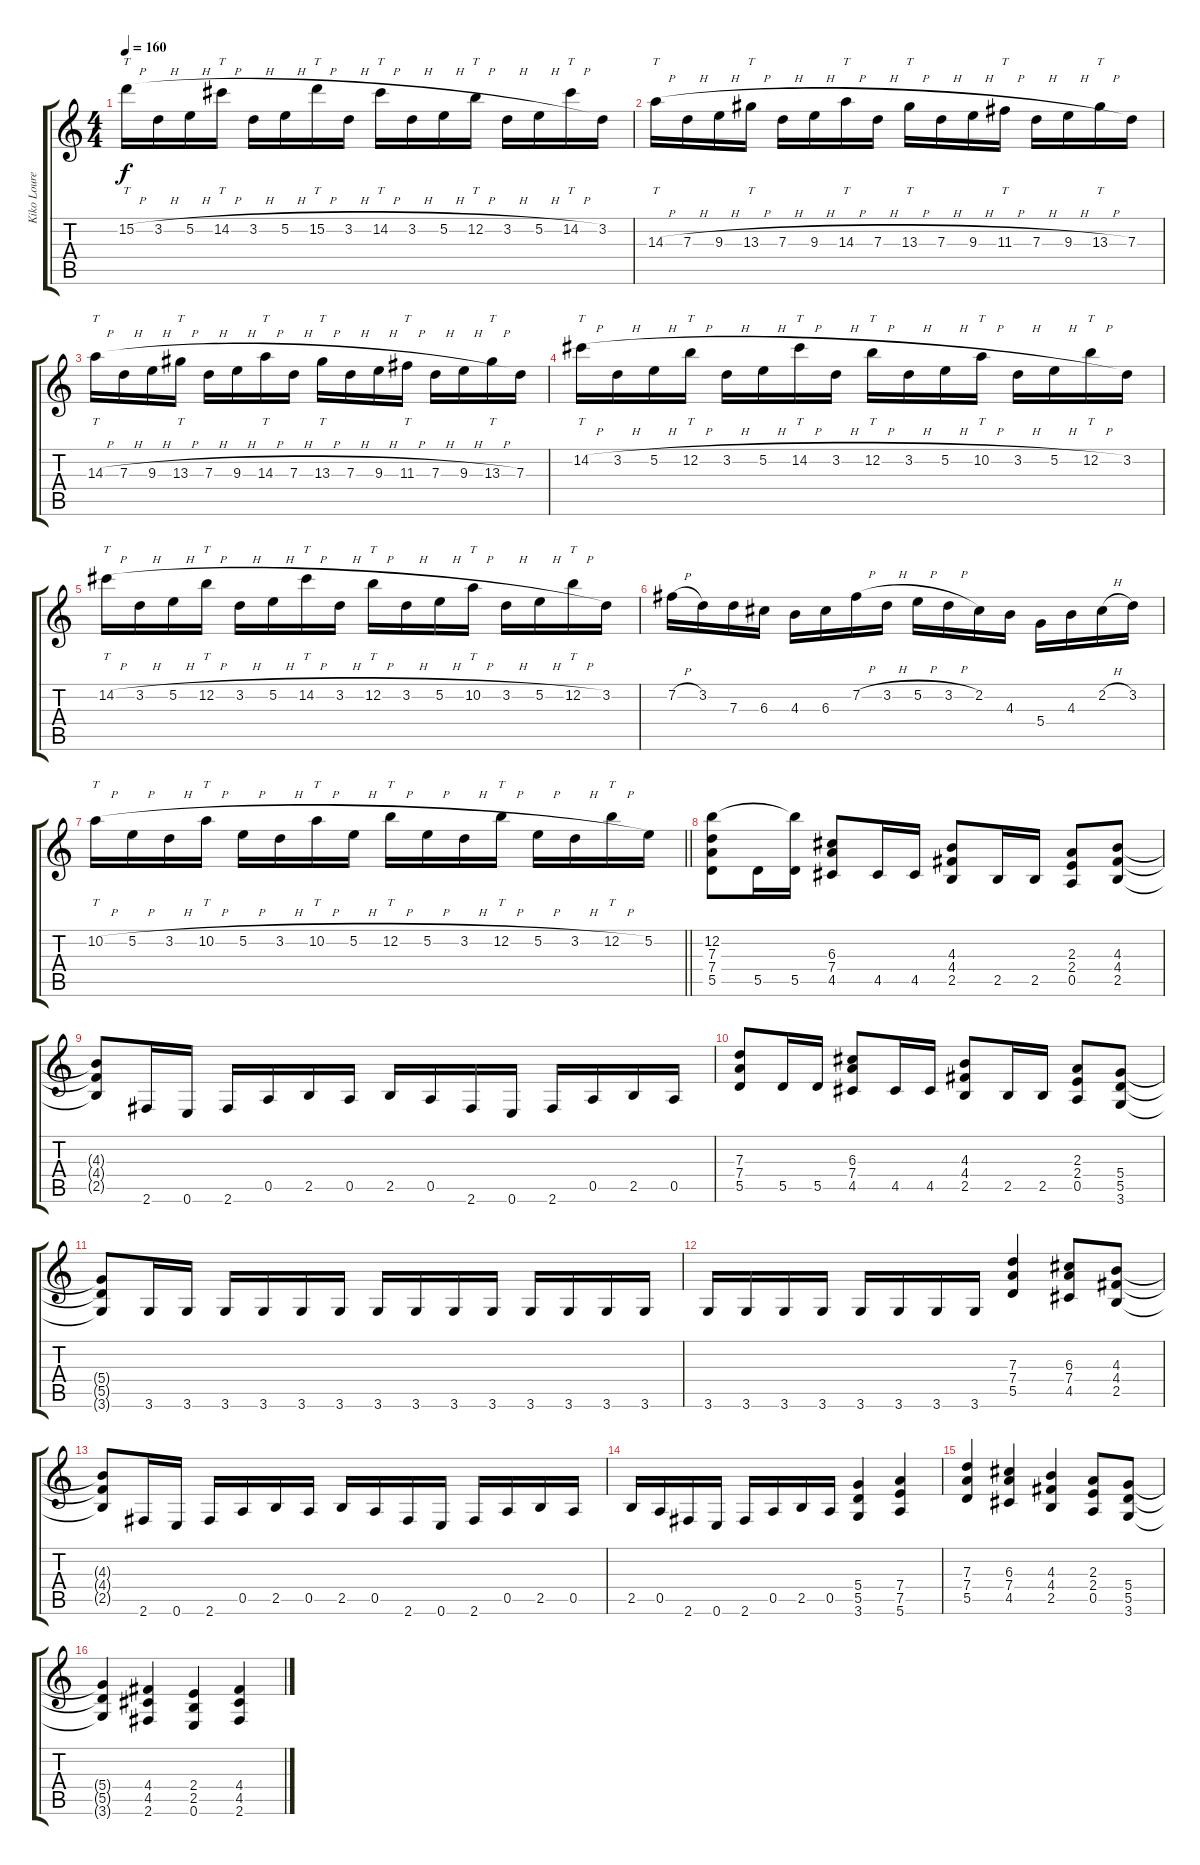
\track ("Kiko Loureiro" "Kiko Loure") {instrument distortionguitar}
\staff {score tabs}
\tuning (E4 B3 G3 D3 A2 E2) {hide}
\ts (4 4)
\tempo 160
\clef g2
\ks c
15.2{h}.16{tt dy f} 3.2{h}.16 5.2{h}.16 14.2{h}.16{tt} 3.2{h}.16 5.2{h}.16 15.2{h}.16{tt} 3.2{h}.16 14.2{h}.16{tt} 3.2{h}.16 5.2{h}.16 12.2{h}.16{tt} 3.2{h}.16 5.2{h}.16 14.2{h}.16{tt} 3.2.16 |
14.3{h}.16{tt} 7.3{h}.16 9.3{h}.16 13.3{h}.16{tt} 7.3{h}.16 9.3{h}.16 14.3{h}.16{tt} 7.3{h}.16 13.3{h}.16{tt} 7.3{h}.16 9.3{h}.16 11.3{h}.16{tt} 7.3{h}.16 9.3{h}.16 13.3{h}.16{tt} 7.3.16 |
14.3{h}.16{tt} 7.3{h}.16 9.3{h}.16 13.3{h}.16{tt} 7.3{h}.16 9.3{h}.16 14.3{h}.16{tt} 7.3{h}.16 13.3{h}.16{tt} 7.3{h}.16 9.3{h}.16 11.3{h}.16{tt} 7.3{h}.16 9.3{h}.16 13.3{h}.16{tt} 7.3.16 |
14.2{h}.16{tt} 3.2{h}.16 5.2{h}.16 12.2{h}.16{tt} 3.2{h}.16 5.2{h}.16 14.2{h}.16{tt} 3.2{h}.16 12.2{h}.16{tt} 3.2{h}.16 5.2{h}.16 10.2{h}.16{tt} 3.2{h}.16 5.2{h}.16 12.2{h}.16{tt} 3.2.16 |
14.2{h}.16{tt} 3.2{h}.16 5.2{h}.16 12.2{h}.16{tt} 3.2{h}.16 5.2{h}.16 14.2{h}.16{tt} 3.2{h}.16 12.2{h}.16{tt} 3.2{h}.16 5.2{h}.16 10.2{h}.16{tt} 3.2{h}.16 5.2{h}.16 12.2{h}.16{tt} 3.2.16 |
7.2{h}.16 3.2.16 7.3.16 6.3.16 4.3.16 6.3.16 7.2{h}.16 3.2{h}.16 5.2{h}.16 3.2{h}.16 2.2.16 4.3.16 5.4.16 4.3.16 2.2{h}.16 3.2.16 |
\barLineRight lightlight
10.2{h}.16{tt} 5.2{h}.16 3.2{h}.16 10.2{h}.16{tt} 5.2{h}.16 3.2{h}.16 10.2{h}.16{tt} 5.2{h}.16 12.2{h}.16{tt} 5.2{h}.16 3.2{h}.16 12.2{h}.16{tt} 5.2{h}.16 3.2{h}.16 12.2{h}.16{tt} 5.2.16 |
(12.2 7.3 7.4 5.5).8 5.5.16 (12.2{t} 5.5).16 (6.3 7.4 4.5).8 4.5.16 4.5.16 (4.3 4.4 2.5).8 2.5.16 2.5.16 (2.3 2.4 0.5).8 (4.3 4.4 2.5).8 |
(4.3{t} 4.4{t} 2.5{t}).8 2.6.16 0.6.16 2.6.16 0.5.16 2.5.16 0.5.16 2.5.16 0.5.16 2.6.16 0.6.16 2.6.16 0.5.16 2.5.16 0.5.16 |
(7.3 7.4 5.5).8 5.5.16 5.5.16 (6.3 7.4 4.5).8 4.5.16 4.5.16 (4.3 4.4 2.5).8 2.5.16 2.5.16 (2.3 2.4 0.5).8 (5.4 5.5 3.6).8 |
(5.4{t} 5.5{t} 3.6{t}).8 3.6.16 3.6.16 3.6.16 3.6.16 3.6.16 3.6.16 3.6.16 3.6.16 3.6.16 3.6.16 3.6.16 3.6.16 3.6.16 3.6.16 |
3.6.16 3.6.16 3.6.16 3.6.16 3.6.16 3.6.16 3.6.16 3.6.16 (7.3 7.4 5.5).4 (6.3 7.4 4.5).8 (4.3 4.4 2.5).8 |
(4.3{t} 4.4{t} 2.5{t}).8 2.6.16 0.6.16 2.6.16 0.5.16 2.5.16 0.5.16 2.5.16 0.5.16 2.6.16 0.6.16 2.6.16 0.5.16 2.5.16 0.5.16 |
2.5.16 0.5.16 2.6.16 0.6.16 2.6.16 0.5.16 2.5.16 0.5.16 (5.4 5.5 3.6).4 (7.4 7.5 5.6).4 |
(7.3 7.4 5.5).4 (6.3 7.4 4.5).4 (4.3 4.4 2.5).4 (2.3 2.4 0.5).8 (5.4 5.5 3.6).8 |
(5.4{t} 5.5{t} 3.6{t}).4 (4.4 4.5 2.6).4 (2.4 2.5 0.6).4 (4.4 4.5 2.6).4
